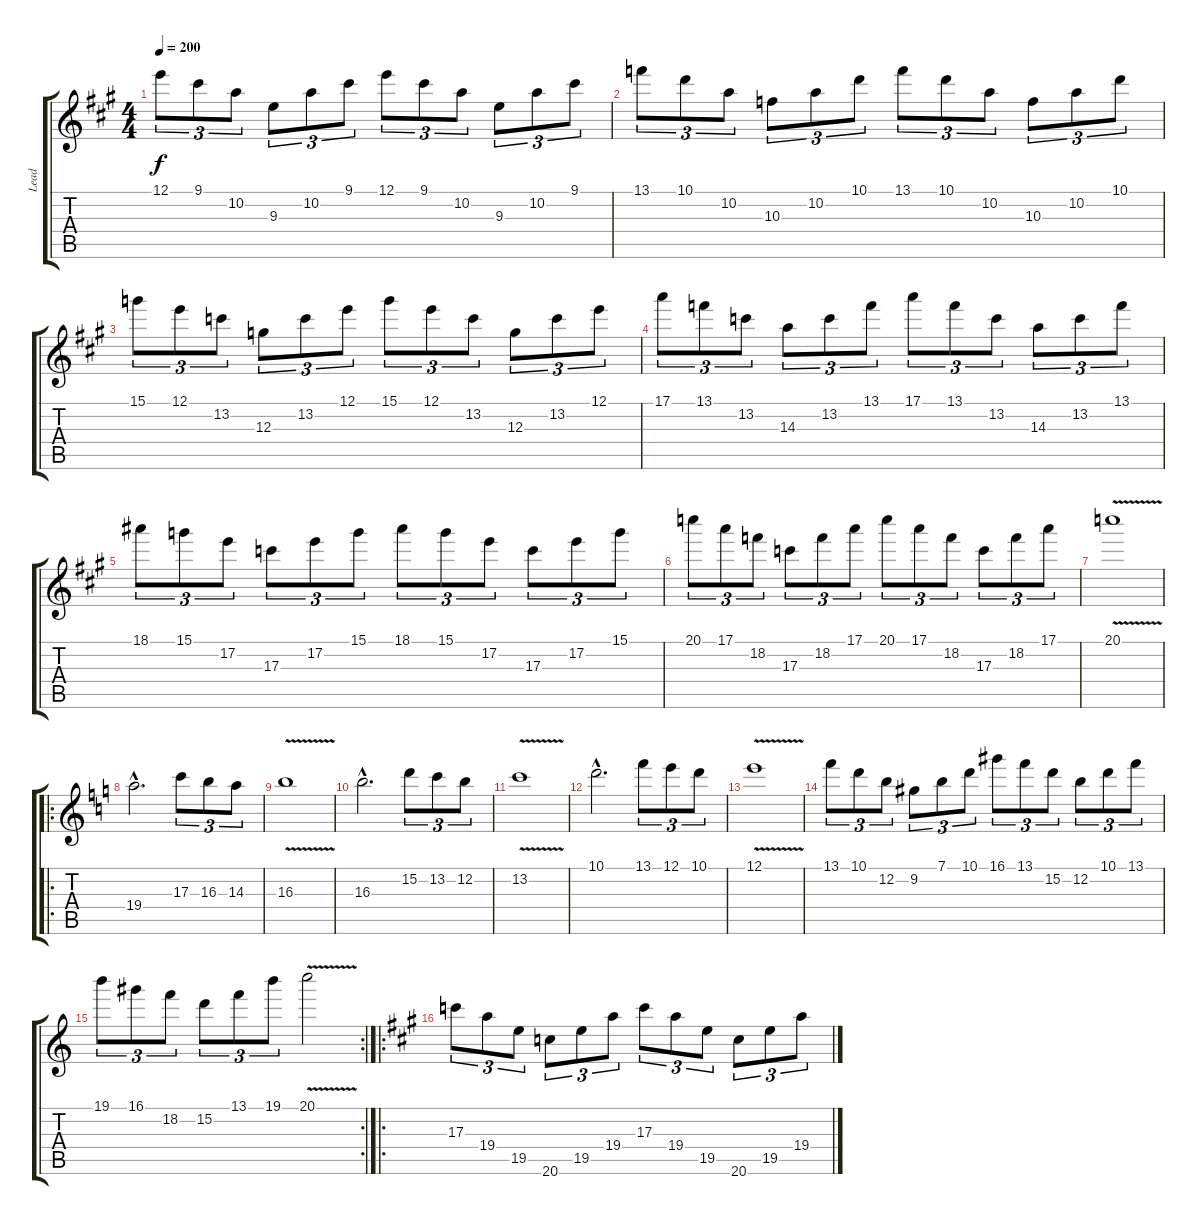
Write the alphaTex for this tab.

\track ("Lead" "Lead") {instrument overdrivenguitar}
\staff {score tabs}
\tuning (E4 B3 G3 D3 A2 E2) {hide}
\ts (4 4)
\tempo 200
\clef g2
\ks a
12.1.8{tu (3 2) dy f} 9.1.8{tu (3 2)} 10.2.8{tu (3 2)} 9.3.8{tu (3 2)} 10.2.8{tu (3 2)} 9.1.8{tu (3 2)} 12.1.8{tu (3 2)} 9.1.8{tu (3 2)} 10.2.8{tu (3 2)} 9.3.8{tu (3 2)} 10.2.8{tu (3 2)} 9.1.8{tu (3 2)} |
13.1.8{tu (3 2)} 10.1.8{tu (3 2)} 10.2.8{tu (3 2)} 10.3.8{tu (3 2)} 10.2.8{tu (3 2)} 10.1.8{tu (3 2)} 13.1.8{tu (3 2)} 10.1.8{tu (3 2)} 10.2.8{tu (3 2)} 10.3.8{tu (3 2)} 10.2.8{tu (3 2)} 10.1.8{tu (3 2)} |
15.1.8{tu (3 2)} 12.1.8{tu (3 2)} 13.2.8{tu (3 2)} 12.3.8{tu (3 2)} 13.2.8{tu (3 2)} 12.1.8{tu (3 2)} 15.1.8{tu (3 2)} 12.1.8{tu (3 2)} 13.2.8{tu (3 2)} 12.3.8{tu (3 2)} 13.2.8{tu (3 2)} 12.1.8{tu (3 2)} |
17.1.8{tu (3 2)} 13.1.8{tu (3 2)} 13.2.8{tu (3 2)} 14.3.8{tu (3 2)} 13.2.8{tu (3 2)} 13.1.8{tu (3 2)} 17.1.8{tu (3 2)} 13.1.8{tu (3 2)} 13.2.8{tu (3 2)} 14.3.8{tu (3 2)} 13.2.8{tu (3 2)} 13.1.8{tu (3 2)} |
18.1.8{tu (3 2)} 15.1.8{tu (3 2)} 17.2.8{tu (3 2)} 17.3.8{tu (3 2)} 17.2.8{tu (3 2)} 15.1.8{tu (3 2)} 18.1.8{tu (3 2)} 15.1.8{tu (3 2)} 17.2.8{tu (3 2)} 17.3.8{tu (3 2)} 17.2.8{tu (3 2)} 15.1.8{tu (3 2)} |
20.1.8{tu (3 2)} 17.1.8{tu (3 2)} 18.2.8{tu (3 2)} 17.3.8{tu (3 2)} 18.2.8{tu (3 2)} 17.1.8{tu (3 2)} 20.1.8{tu (3 2)} 17.1.8{tu (3 2)} 18.2.8{tu (3 2)} 17.3.8{tu (3 2)} 18.2.8{tu (3 2)} 17.1.8{tu (3 2)} |
20.1{v}.1 |
\ro
\ks c
19.4{hac}.2{d} 17.3.8{tu (3 2)} 16.3.8{tu (3 2)} 14.3.8{tu (3 2)} |
16.3{v}.1 |
16.3{hac}.2{d} 15.2.8{tu (3 2)} 13.2.8{tu (3 2)} 12.2.8{tu (3 2)} |
13.2{v}.1 |
10.1{hac}.2{d} 13.1.8{tu (3 2)} 12.1.8{tu (3 2)} 10.1.8{tu (3 2)} |
12.1{v}.1 |
13.1.8{tu (3 2)} 10.1.8{tu (3 2)} 12.2.8{tu (3 2)} 9.2.8{tu (3 2)} 7.1.8{tu (3 2)} 10.1.8{tu (3 2)} 16.1.8{tu (3 2)} 13.1.8{tu (3 2)} 15.2.8{tu (3 2)} 12.2.8{tu (3 2)} 10.1.8{tu (3 2)} 13.1.8{tu (3 2)} |
\rc 2
19.1.8{tu (3 2)} 16.1.8{tu (3 2)} 18.2.8{tu (3 2)} 15.2.8{tu (3 2)} 13.1.8{tu (3 2)} 19.1.8{tu (3 2)} 20.1{v}.2 |
\ro
\ks a
17.3.8{tu (3 2)} 19.4.8{tu (3 2)} 19.5.8{tu (3 2)} 20.6.8{tu (3 2)} 19.5.8{tu (3 2)} 19.4.8{tu (3 2)} 17.3.8{tu (3 2)} 19.4.8{tu (3 2)} 19.5.8{tu (3 2)} 20.6.8{tu (3 2)} 19.5.8{tu (3 2)} 19.4.8{tu (3 2)}
